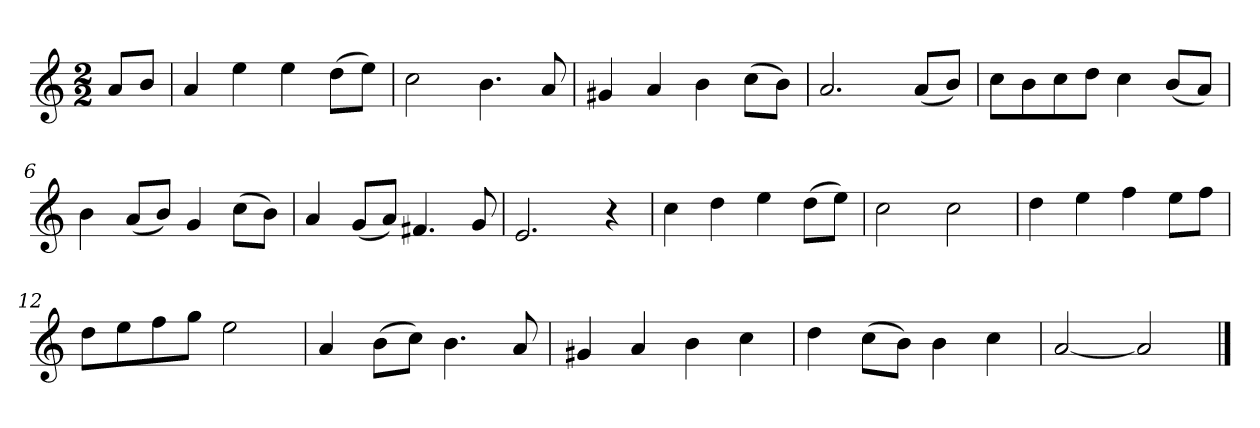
**kern
*part1
*staff1
*k[]
*M2/2
*MM120
=
8aL
8bJ
=1
4a
4ee
4ee
(8ddL
8eeJ)
=2
2cc
4.b
8a
=3
4g#X
4a
4b
(8ccL
8bJ)
=4
2.a
(8aL
8bJ)
=5
8ccL
8b
8cc
8ddJ
4cc
(8bL
8aJ)
=6
4b
(8aL
8bJ)
4g
(8ccL
8bJ)
=7
4a
(8gL
8aJ)
4.f#X
8g
=8
2.e
4r
=9
4cc
4dd
4ee
(8ddL
8eeJ)
=10
2cc
2cc
=11
4dd
4ee
4ff
8eeL
8ffJ
=12
8ddL
8ee
8ff
8ggJ
2ee
=13
4a
(8bL
8ccJ)
4.b
8a
=14
4g#X
4a
4b
4cc
=15
4dd
(8ccL
8bJ)
4b
4cc
=16
[2a
2a]
==
*-
